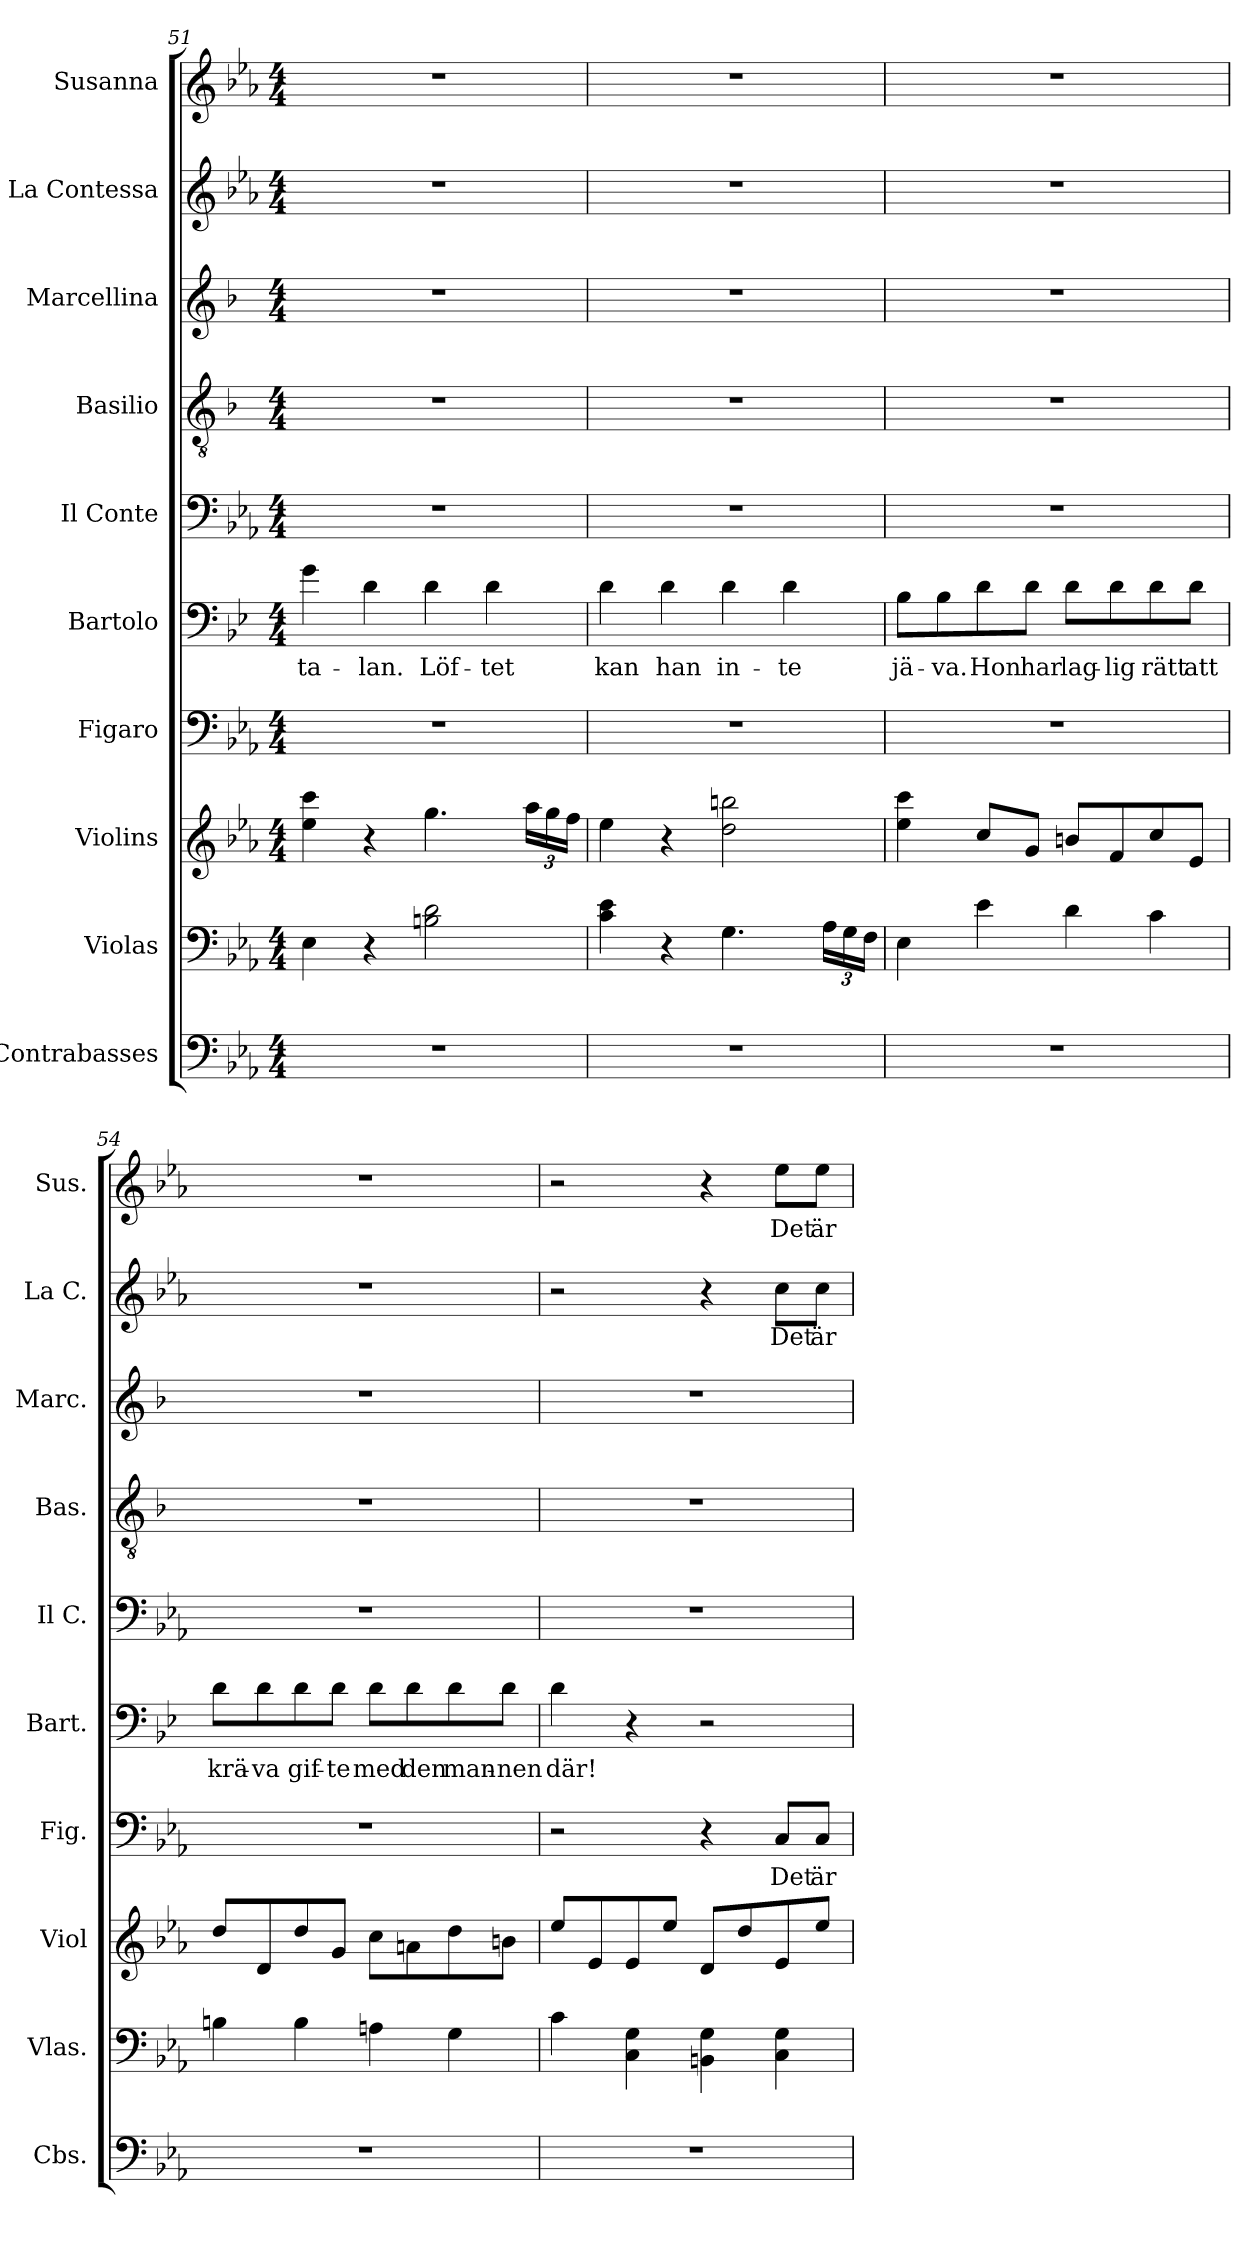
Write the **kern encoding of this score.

**kern	**kern	**kern	**kern	**text	**kern	**text	**kern	**kern	**kern	**kern	**text	**kern	**text
*part10	*part9	*part8	*part7	*part7	*part6	*part6	*part5	*part4	*part3	*part2	*part2	*part1	*part1
*staff10	*staff9	*staff8	*staff7	*staff7	*staff6	*staff6	*staff5	*staff4	*staff3	*staff2	*staff2	*staff1	*staff1
*I"Contrabasses	*I"Violas	*I"Violins	*I"Figaro	*	*I"Bartolo	*	*I"Il Conte	*I"Basilio	*I"Marcellina	*I"La Contessa	*	*I"Susanna	*
*I'Cbs.	*I'Vlas.	*I'Viol	*I'Fig.	*	*I'Bart.	*	*I'Il C.	*I'Bas.	*I'Marc.	*I'La C.	*	*I'Sus.	*
*clefF4	*clefF4	*clefG2	*clefF4	*	*clefF4	*	*clefF4	*clefGv2	*clefG2	*clefG2	*	*clefG2	*
*ITrd7c12	*	*	*	*	*ITrd4c7	*	*	*ITrd1c2	*ITrd1c2	*	*	*	*
*k[b-e-a-]	*k[b-e-a-]	*k[b-e-a-]	*k[b-e-a-]	*	*k[b-e-a-]	*	*k[b-e-a-]	*k[b-e-a-]	*k[b-e-a-]	*k[b-e-a-]	*	*k[b-e-a-]	*
*M4/4	*M4/4	*M4/4	*M4/4	*	*M4/4	*	*M4/4	*M4/4	*M4/4	*M4/4	*	*M4/4	*
=51	=51	=51	=51	=51	=51	=51	=51	=51	=51	=51	=51	=51	=51
!	!	!	!	!	!	!LO:LY:b	!	!	!	!	!	!	!
1r	4E-\	4ee-\ 4ccc\	1r	.	4c\	ta-	1r	1r	1r	1r	.	1r	.
!	!	!	!	!	!	!LO:LY:b	!	!	!	!	!	!	!
.	4r	4r	.	.	4G\	-lan.	.	.	.	.	.	.	.
!	!	!	!	!	!	!LO:LY:b	!	!	!	!	!	!	!
.	2Bn\ 2d\	4.gg\	.	.	4G\	Löf-	.	.	.	.	.	.	.
!	!	!	!	!	!	!LO:LY:b	!	!	!	!	!	!	!
.	.	.	.	.	4G\	-tet	.	.	.	.	.	.	.
*	*	*Xbrackettup	*	*	*	*	*	*	*	*	*	*	*
.	.	24aa-\LL	.	.	.	.	.	.	.	.	.	.	.
.	.	24gg\	.	.	.	.	.	.	.	.	.	.	.
.	.	24ff\JJ	.	.	.	.	.	.	.	.	.	.	.
=52	=52	=52	=52	=52	=52	=52	=52	=52	=52	=52	=52	=52	=52
!	!	!	!	!	!	!LO:LY:b	!	!	!	!	!	!	!
1r	4c\ 4e-\	4ee-\	1r	.	4G\	kan	1r	1r	1r	1r	.	1r	.
!	!	!	!	!	!	!LO:LY:b	!	!	!	!	!	!	!
.	4r	4r	.	.	4G\	han	.	.	.	.	.	.	.
!	!	!	!	!	!	!LO:LY:b	!	!	!	!	!	!	!
.	4.G\	2dd\ 2bbn\	.	.	4G\	in-	.	.	.	.	.	.	.
!	!	!	!	!	!	!LO:LY:b	!	!	!	!	!	!	!
.	.	.	.	.	4G\	-te	.	.	.	.	.	.	.
*	*Xbrackettup	*	*	*	*	*	*	*	*	*	*	*	*
.	24A-\LL	.	.	.	.	.	.	.	.	.	.	.	.
.	24G\	.	.	.	.	.	.	.	.	.	.	.	.
.	24F\JJ	.	.	.	.	.	.	.	.	.	.	.	.
!!LO:PB:g=z
=53	=53	=53	=53	=53	=53	=53	=53	=53	=53	=53	=53	=53	=53
!	!	!	!	!	!	!LO:LY:b	!	!	!	!	!	!	!
1r	4E-\	4ee-\ 4ccc\	1r	.	8E-\L	jä-	1r	1r	1r	1r	.	1r	.
!	!	!	!	!	!	!LO:LY:b	!	!	!	!	!	!	!
.	.	.	.	.	8E-\	-va.	.	.	.	.	.	.	.
!	!	!	!	!	!	!LO:LY:b	!	!	!	!	!	!	!
.	4e-\	8cc/L	.	.	8G\	Hon	.	.	.	.	.	.	.
!	!	!	!	!	!	!LO:LY:b	!	!	!	!	!	!	!
.	.	8g/J	.	.	8G\J	har	.	.	.	.	.	.	.
!	!	!	!	!	!	!LO:LY:b	!	!	!	!	!	!	!
.	4d\	8bn/L	.	.	8G\L	lag-	.	.	.	.	.	.	.
!	!	!	!	!	!	!LO:LY:b	!	!	!	!	!	!	!
.	.	8f/	.	.	8G\	-lig	.	.	.	.	.	.	.
!	!	!	!	!	!	!LO:LY:b	!	!	!	!	!	!	!
.	4c\	8cc/	.	.	8G\	rätt	.	.	.	.	.	.	.
!	!	!	!	!	!	!LO:LY:b	!	!	!	!	!	!	!
.	.	8e-/J	.	.	8G\J	att	.	.	.	.	.	.	.
=54	=54	=54	=54	=54	=54	=54	=54	=54	=54	=54	=54	=54	=54
!	!	!	!	!	!	!LO:LY:b	!	!	!	!	!	!	!
1r	4Bn\	8dd/L	1r	.	8G\L	krä-	1r	1r	1r	1r	.	1r	.
!	!	!	!	!	!	!LO:LY:b	!	!	!	!	!	!	!
.	.	8d/	.	.	8G\	-va	.	.	.	.	.	.	.
!	!	!	!	!	!	!LO:LY:b	!	!	!	!	!	!	!
.	4B\	8dd/	.	.	8G\	gif-	.	.	.	.	.	.	.
!	!	!	!	!	!	!LO:LY:b	!	!	!	!	!	!	!
.	.	8g/J	.	.	8G\J	-te	.	.	.	.	.	.	.
!	!	!	!	!	!	!LO:LY:b	!	!	!	!	!	!	!
.	4An\	8cc\L	.	.	8G\L	med	.	.	.	.	.	.	.
!	!	!	!	!	!	!LO:LY:b	!	!	!	!	!	!	!
.	.	8an\	.	.	8G\	den	.	.	.	.	.	.	.
!	!	!	!	!	!	!LO:LY:b	!	!	!	!	!	!	!
.	4G\	8dd\	.	.	8G\	man-	.	.	.	.	.	.	.
!	!	!	!	!	!	!LO:LY:b	!	!	!	!	!	!	!
.	.	8bn\J	.	.	8G\J	-nen	.	.	.	.	.	.	.
=55	=55	=55	=55	=55	=55	=55	=55	=55	=55	=55	=55	=55	=55
!	!	!	!	!	!	!LO:LY:b	!	!	!	!	!	!	!
1r	4c\	8ee-/L	2r	.	4G\	där!	1r	1r	1r	2r	.	2r	.
.	.	8e-/	.	.	.	.	.	.	.	.	.	.	.
.	4C\ 4G\	8e-/	.	.	4r	.	.	.	.	.	.	.	.
.	.	8ee-/J	.	.	.	.	.	.	.	.	.	.	.
.	4BBn\ 4G\	8d/L	4r	.	2r	.	.	.	.	4r	.	4r	.
.	.	8dd/	.	.	.	.	.	.	.	.	.	.	.
!	!	!	!	!LO:LY:b	!	!	!	!	!	!	!LO:LY:b	!	!LO:LY:b
.	4C\ 4G\	8e-/	8C/L	Det	.	.	.	.	.	8cc\L	Det	8ee-\L	Det
!	!	!	!	!LO:LY:b	!	!	!	!	!	!	!LO:LY:b	!	!LO:LY:b
.	.	8ee-/J	8C/J	är	.	.	.	.	.	8cc\J	är	8ee-\J	är
=	=	=	=	=	=	=	=	=	=	=	=	=	=
*-	*-	*-	*-	*-	*-	*-	*-	*-	*-	*-	*-	*-	*-
